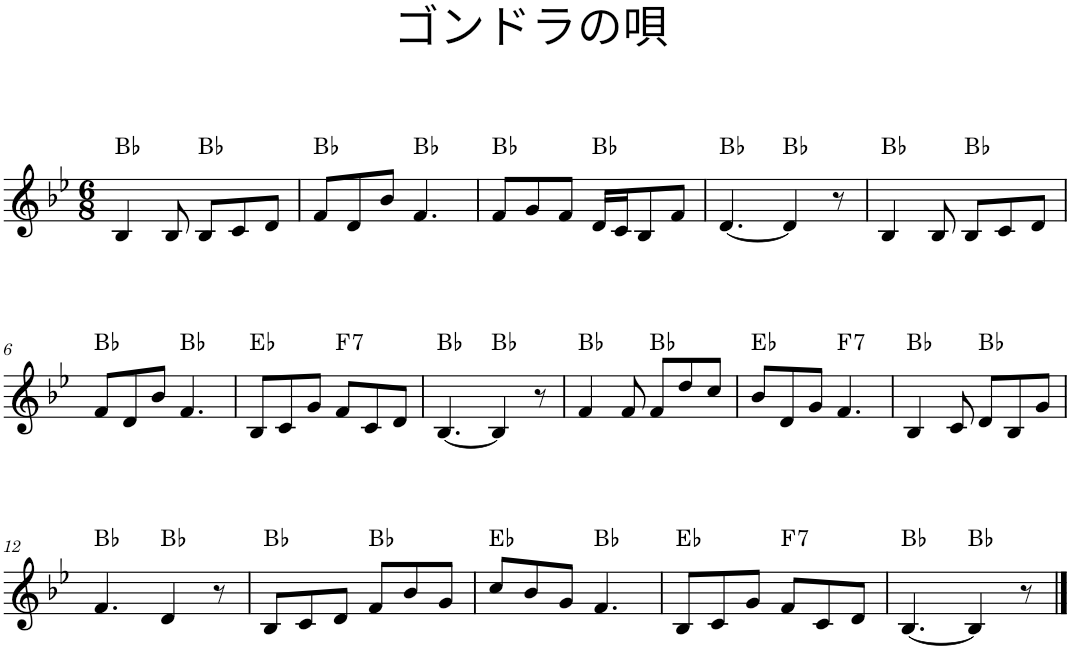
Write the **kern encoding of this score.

**kern	**harte
*part1	*part1
*staff1	*
*I"Piano	*
*I'Pno.	*
*clefG2	*
*k[b-e-]	*
*M6/8	*
=1	=1
4B-/	Bb:maj
8B-/	.
8B-/L	Bb:maj
8c/	.
8d/J	.
=2	=2
8f/L	Bb:maj
8d/	.
8b-/J	.
4.f/	Bb:maj
=3	=3
8f/L	Bb:maj
8g/	.
8f/J	.
16d/LL	Bb:maj
16c/J	.
8B-/	.
8f/J	.
=4	=4
[<4.d/	Bb:maj
4d/]	Bb:maj
8r	.
=5	=5
4B-/	Bb:maj
8B-/	.
8B-/L	Bb:maj
8c/	.
8d/J	.
!!LO:LB:g=z
=6	=6
8f/L	Bb:maj
8d/	.
8b-/J	.
4.f/	Bb:maj
=7	=7
8B-/L	Eb:maj
8c/	.
8g/J	.
!	!LO:H:kt=7
8f/L	F:7
8c/	.
8d/J	.
=8	=8
[<4.B-/	Bb:maj
4B-/]	Bb:maj
8r	.
=9	=9
4f/	Bb:maj
8f/	.
8f/L	Bb:maj
8dd/	.
8cc/J	.
=10	=10
8b-/L	Eb:maj
8d/	.
8g/J	.
!	!LO:H:kt=7
4.f/	F:7
=11	=11
4B-/	Bb:maj
8c/	.
8d/L	Bb:maj
8B-/	.
8g/J	.
!!LO:LB:g=z
=12	=12
4.f/	Bb:maj
4d/	Bb:maj
8r	.
=13	=13
8B-/L	Bb:maj
8c/	.
8d/J	.
8f/L	Bb:maj
8b-/	.
8g/J	.
=14	=14
8cc/L	Eb:maj
8b-/	.
8g/J	.
4.f/	Bb:maj
=15	=15
8B-/L	Eb:maj
8c/	.
8g/J	.
!	!LO:H:kt=7
8f/L	F:7
8c/	.
8d/J	.
=16	=16
[<4.B-/	Bb:maj
4B-/]	Bb:maj
8r	.
==	==
*-	*-
